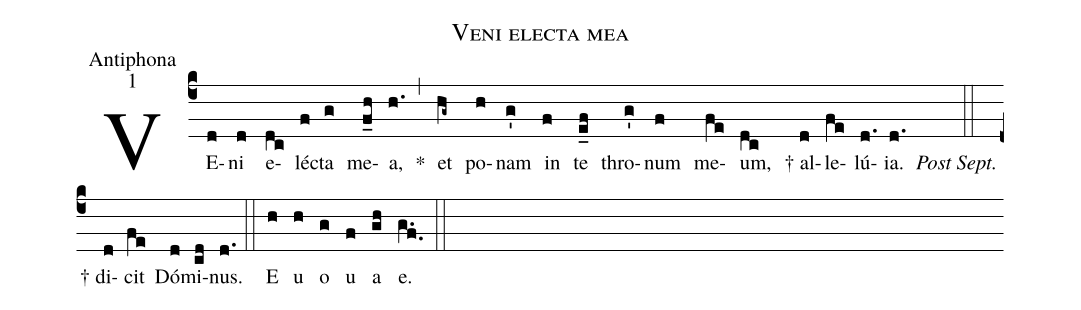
name:Veni electa mea;
office-part:Antiphona;
mode:1;
%%
(c4) VE(d)ni(d) e(dc)lé(f)cta(g) me(f_h)a,(h.) *(,) et(hg~) po(h)nam(g') in(f) te(e_f) thro(g')num(f) me(fe)um,(dc) † al(d)le(fe)lú(d.)ia.(d.) <i> Post Sept.</i> (::)† di(d)cit(fe) Dó(d)mi(cd)nus.(d.) (::) E(h) u(h) o(g) u(f) a(gh) e.(g.f.) (::)
